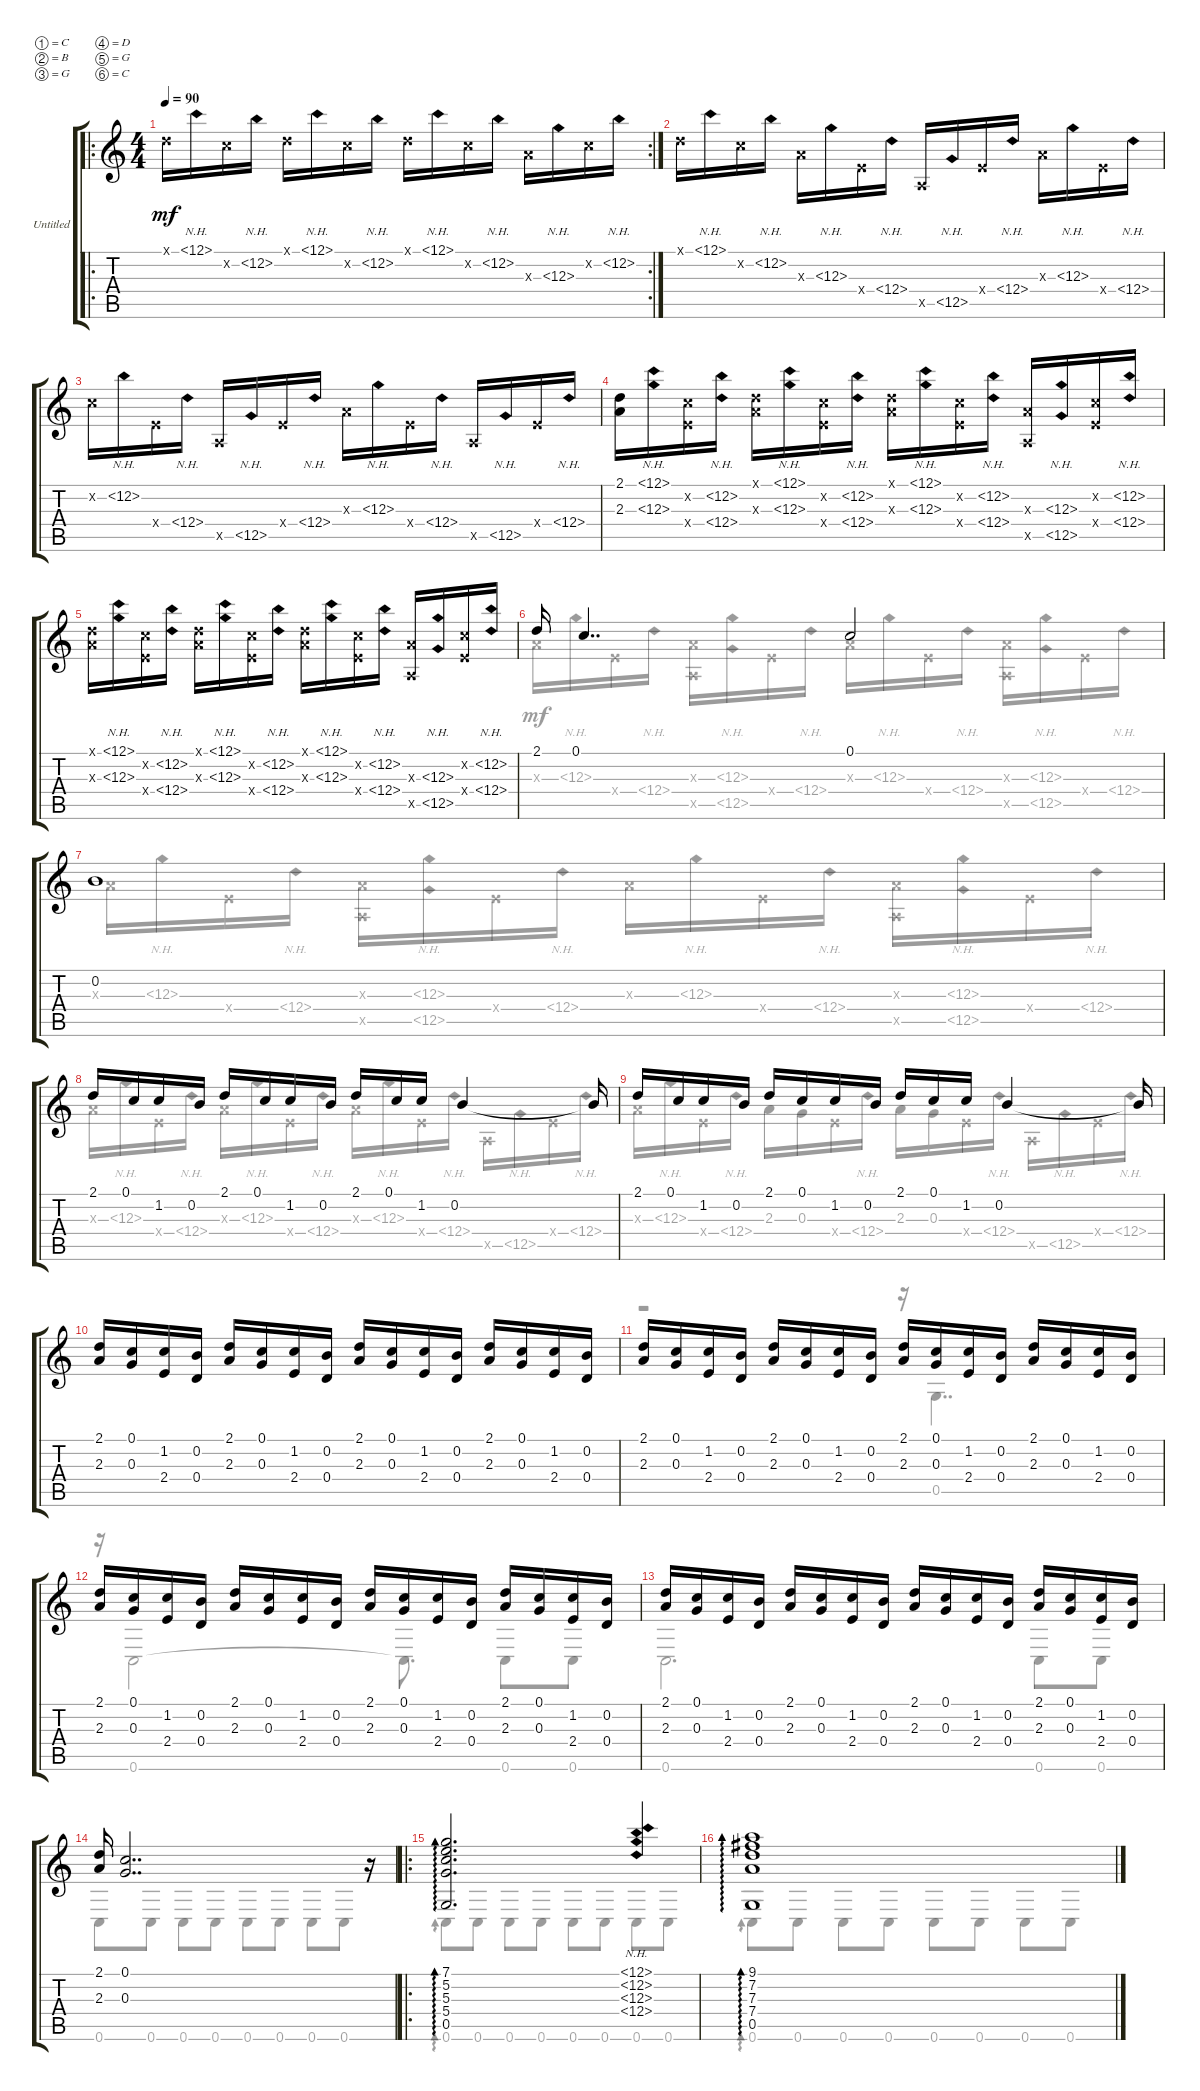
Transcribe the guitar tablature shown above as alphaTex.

\bracketExtendMode groupsimilarinstruments
\firstSystemTrackNameOrientation horizontal
\otherSystemsTrackNameOrientation horizontal
\track ("Untitled" "Untitled") {instrument acousticguitarnylon}
\staff {score tabs}
\tuning (C4 B3 G3 D3 G2 C2)
\voice
\ro
\rc 2
\ts (4 4)
\tempo 90
\clef g2
\ks c
2.1{x}.16{dy mf instrument acousticguitarnylon} 12.1{nh}.16 1.2{x}.16 12.2{nh}.16 2.1{x}.16 12.1{nh}.16 1.2{x}.16 12.2{nh}.16 2.1{x}.16 12.1{nh}.16 1.2{x}.16 12.2{nh}.16 2.3{x}.16 12.3{nh}.16 1.2{x}.16 12.2{nh}.16 |
2.1{x}.16 12.1{nh}.16 1.2{x}.16 12.2{nh}.16 2.3{x}.16 12.3{nh}.16 2.4{x}.16 12.4{nh}.16 2.5{x}.16 12.5{nh}.16 2.4{x}.16 12.4{nh}.16 2.3{x}.16 12.3{nh}.16 2.4{x}.16 12.4{nh}.16 |
1.2{x}.16 12.2{nh}.16 2.4{x}.16 12.4{nh}.16 2.5{x}.16 12.5{nh}.16 2.4{x}.16 12.4{nh}.16 2.3{x}.16 12.3{nh}.16 2.4{x}.16 12.4{nh}.16 2.5{x}.16 12.5{nh}.16 2.4{x}.16 12.4{nh}.16 |
(2.1 2.3).16 (12.1{nh} 12.3{nh}).16 (1.2{x} 2.4{x}).16 (12.2{nh} 12.4{nh}).16 (2.1{x} 2.3{x}).16 (12.1{nh} 12.3{nh}).16 (1.2{x} 2.4{x}).16 (12.2{nh} 12.4{nh}).16 (2.1{x} 2.3{x}).16 (12.1{nh} 12.3{nh}).16 (1.2{x} 2.4{x}).16 (12.2{nh} 12.4{nh}).16 (2.3{x} 2.5{x}).16 (12.3{nh} 12.5{nh}).16 (1.2{x} 2.4{x}).16 (12.2{nh} 12.4{nh}).16 |
(2.1{x} 2.3{x}).16 (12.1{nh} 12.3{nh}).16 (1.2{x} 2.4{x}).16 (12.2{nh} 12.4{nh}).16 (2.1{x} 2.3{x}).16 (12.1{nh} 12.3{nh}).16 (1.2{x} 2.4{x}).16 (12.2{nh} 12.4{nh}).16 (2.1{x} 2.3{x}).16 (12.1{nh} 12.3{nh}).16 (1.2{x} 2.4{x}).16 (12.2{nh} 12.4{nh}).16 (2.3{x} 2.5{x}).16 (12.3{nh} 12.5{nh}).16 (1.2{x} 2.4{x}).16 (12.2{nh} 12.4{nh}).16 |
2.1.16 0.1.4{dd} 0.1.2 |
0.2.1 |
2.1.16 0.1.16 1.2.16 0.2.16 2.1.16 0.1.16 1.2.16 0.2.16 2.1.16 0.1.16 1.2.16 0.2.4 0.2{t}.16 |
2.1.16 0.1.16 1.2.16 0.2.16 2.1.16 0.1.16 1.2.16 0.2.16 2.1.16 0.1.16 1.2.16 0.2.4 0.2{t}.16 |
(2.1 2.3).16 (0.1 0.3).16 (1.2 2.4).16 (0.2 0.4).16 (2.1 2.3).16 (0.1 0.3).16 (1.2 2.4).16 (0.2 0.4).16 (2.1 2.3).16 (0.1 0.3).16 (1.2 2.4).16 (0.2 0.4).16 (2.1 2.3).16 (0.1 0.3).16 (1.2 2.4).16 (0.2 0.4).16 |
(2.1 2.3).16 (0.1 0.3).16 (1.2 2.4).16 (0.2 0.4).16 (2.1 2.3).16 (0.1 0.3).16 (1.2 2.4).16 (0.2 0.4).16 (2.1 2.3).16 (0.1 0.3).16 (1.2 2.4).16 (0.2 0.4).16 (2.1 2.3).16 (0.1 0.3).16 (1.2 2.4).16 (0.2 0.4).16 |
(2.1 2.3).16 (0.1 0.3).16 (1.2 2.4).16 (0.2 0.4).16 (2.1 2.3).16 (0.1 0.3).16 (1.2 2.4).16 (0.2 0.4).16 (2.1 2.3).16 (0.1 0.3).16 (1.2 2.4).16 (0.2 0.4).16 (2.1 2.3).16 (0.1 0.3).16 (1.2 2.4).16 (0.2 0.4).16 |
(2.1 2.3).16 (0.1 0.3).16 (1.2 2.4).16 (0.2 0.4).16 (2.1 2.3).16 (0.1 0.3).16 (1.2 2.4).16 (0.2 0.4).16 (2.1 2.3).16 (0.1 0.3).16 (1.2 2.4).16 (0.2 0.4).16 (2.1 2.3).16 (0.1 0.3).16 (1.2 2.4).16 (0.2 0.4).16 |
(2.1 2.3).16 (0.1 0.3).2{dd} r.16 |
\ro
(7.1 5.2 5.3 5.4 0.5).2{d ad 0} (12.1{nh} 12.2{nh} 12.3{nh} 12.4{nh}).4 |
(9.1 7.2 7.3 7.4 0.5).1{ad 0}
\voice
\clef g2
\ottava regular
\simile none
\ks c
|
|
|
|
|
2.3{x}.16 12.3{nh}.16 2.4{x}.16 12.4{nh}.16 (2.3{x} 2.5{x}).16 (12.3{nh} 12.5{nh}).16 2.4{x}.16 12.4{nh}.16 2.3{x}.16 12.3{nh}.16 2.4{x}.16 12.4{nh}.16 (2.3{x} 2.5{x}).16 (12.3{nh} 12.5{nh}).16 2.4{x}.16 12.4{nh}.16 |
2.3{x}.16 12.3{nh}.16 2.4{x}.16 12.4{nh}.16 (2.3{x} 2.5{x}).16 (12.3{nh} 12.5{nh}).16 2.4{x}.16 12.4{nh}.16 2.3{x}.16 12.3{nh}.16 2.4{x}.16 12.4{nh}.16 (2.3{x} 2.5{x}).16 (12.3{nh} 12.5{nh}).16 2.4{x}.16 12.4{nh}.16 |
2.3{x}.16 12.3{nh}.16 2.4{x}.16 12.4{nh}.16 2.3{x}.16 12.3{nh}.16 2.4{x}.16 12.4{nh}.16 2.3{x}.16 12.3{nh}.16 2.4{x}.16 12.4{nh}.16 2.5{x}.16 12.5{nh}.16 2.4{x}.16 12.4{nh}.16 |
2.3{x}.16 12.3{nh}.16 2.4{x}.16 12.4{nh}.16 2.3.16 0.3.16 2.4{x}.16 12.4{nh}.16 2.3.16 0.3.16 2.4{x}.16 12.4{nh}.16 2.5{x}.16 12.5{nh}.16 2.4{x}.16 12.4{nh}.16 |
|
r.2 r.16 0.5.4{dd} |
r.16 0.6.2 0.6{t}.8{d} 0.6.8 0.6.8 |
0.6.2{d} 0.6.8 0.6.8 |
0.6.8 0.6.8 0.6.8 0.6.8 0.6.8 0.6.8 0.6.8 0.6.8 |
0.6.8{ad 0} 0.6.8 0.6.8 0.6.8 0.6.8 0.6.8 0.6.8 0.6.8 |
0.6.8{ad 0} 0.6.8 0.6.8 0.6.8 0.6.8 0.6.8 0.6.8 0.6.8
